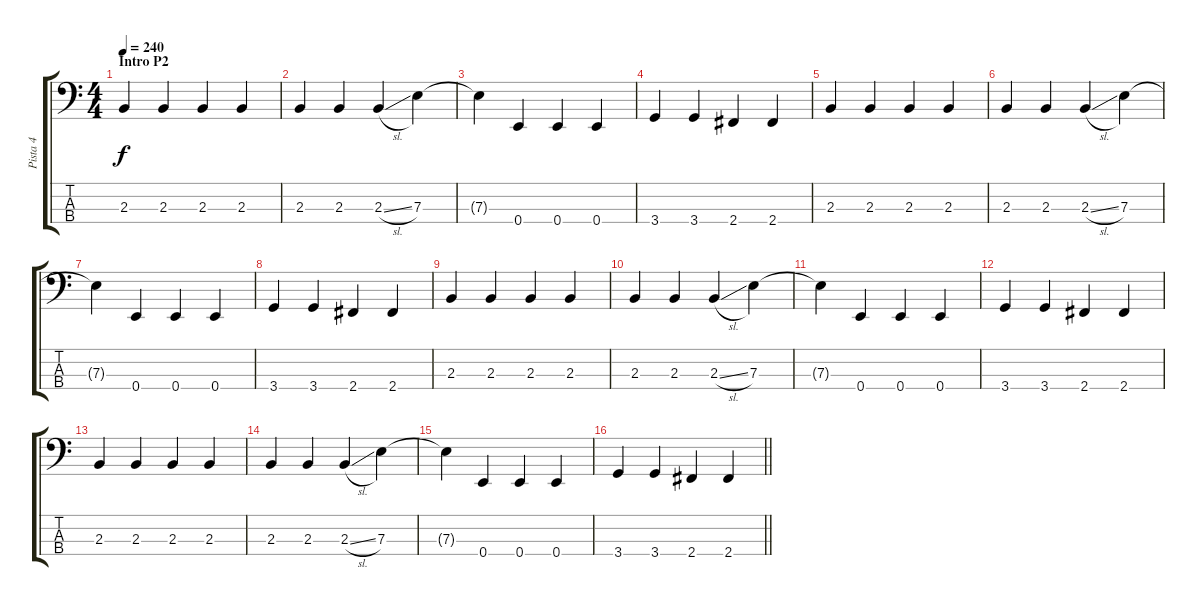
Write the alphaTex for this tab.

\track ("Pista 4" "Pista 4") {instrument electricbassfinger}
\staff {score tabs}
\tuning (G2 D2 A1 E1) {hide}
\ts (4 4)
\section ("" "Intro P2")
\tempo 240
\clef f4
\ks c
2.3.4{dy f} 2.3.4 2.3.4 2.3.4 |
2.3.4 2.3.4 2.3{sl}.4 7.3.4 |
7.3{t}.4 0.4.4 0.4.4 0.4.4 |
3.4.4 3.4.4 2.4.4 2.4.4 |
2.3.4 2.3.4 2.3.4 2.3.4 |
2.3.4 2.3.4 2.3{sl}.4 7.3.4 |
7.3{t}.4 0.4.4 0.4.4 0.4.4 |
3.4.4 3.4.4 2.4.4 2.4.4 |
2.3.4 2.3.4 2.3.4 2.3.4 |
2.3.4 2.3.4 2.3{sl}.4 7.3.4 |
7.3{t}.4 0.4.4 0.4.4 0.4.4 |
3.4.4 3.4.4 2.4.4 2.4.4 |
2.3.4 2.3.4 2.3.4 2.3.4 |
2.3.4 2.3.4 2.3{sl}.4 7.3.4 |
7.3{t}.4 0.4.4 0.4.4 0.4.4 |
\barLineRight lightlight
3.4.4 3.4.4 2.4.4 2.4.4
